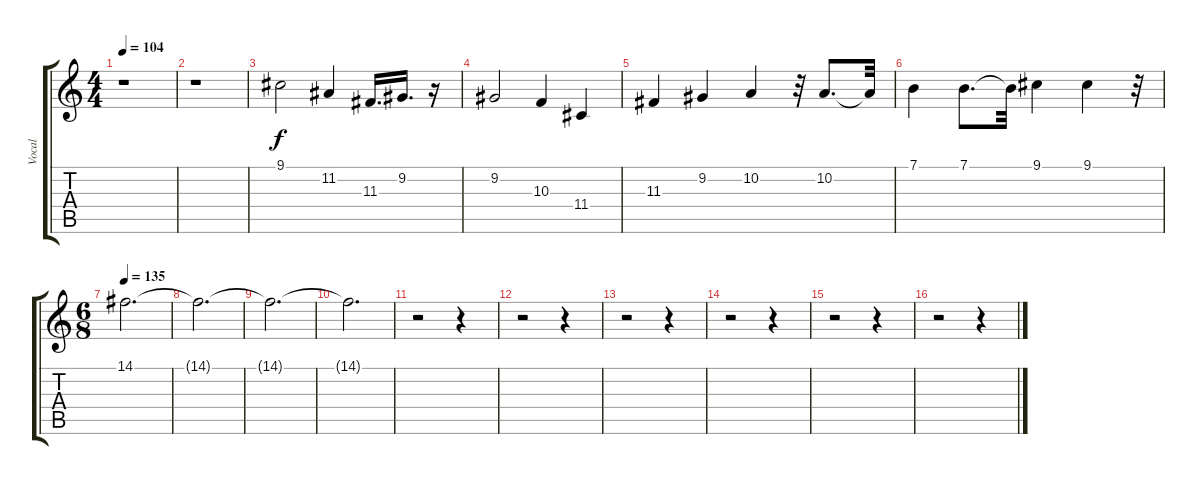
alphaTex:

\track ("Vocal" "Vocal") {instrument oboe}
\staff {score tabs}
\tuning (E4 B3 G3 D3 A2 E2) {hide}
\ts (4 4)
\tempo 104
\clef g2
\ks c
r.1{dy f} |
r.1 |
9.1.2 11.2.4 11.3.16{d} 9.2.16{d} r.16 |
9.2.2 10.3.4 11.4.4 |
11.3.4 9.2.4 10.2.4 r.32 10.2.8{d} 10.2{t}.32 |
7.1.4 7.1.8{d} 7.1{t}.32 9.1.4 9.1.4 r.32 |
\ts (6 8)
\tempo 135
14.1.2{d} |
14.1{t}.2{d} |
14.1{t}.2{d} |
14.1{t}.2{d} |
r.2 r.4 |
r.2 r.4 |
r.2 r.4 |
r.2 r.4 |
r.2 r.4 |
r.2 r.4
